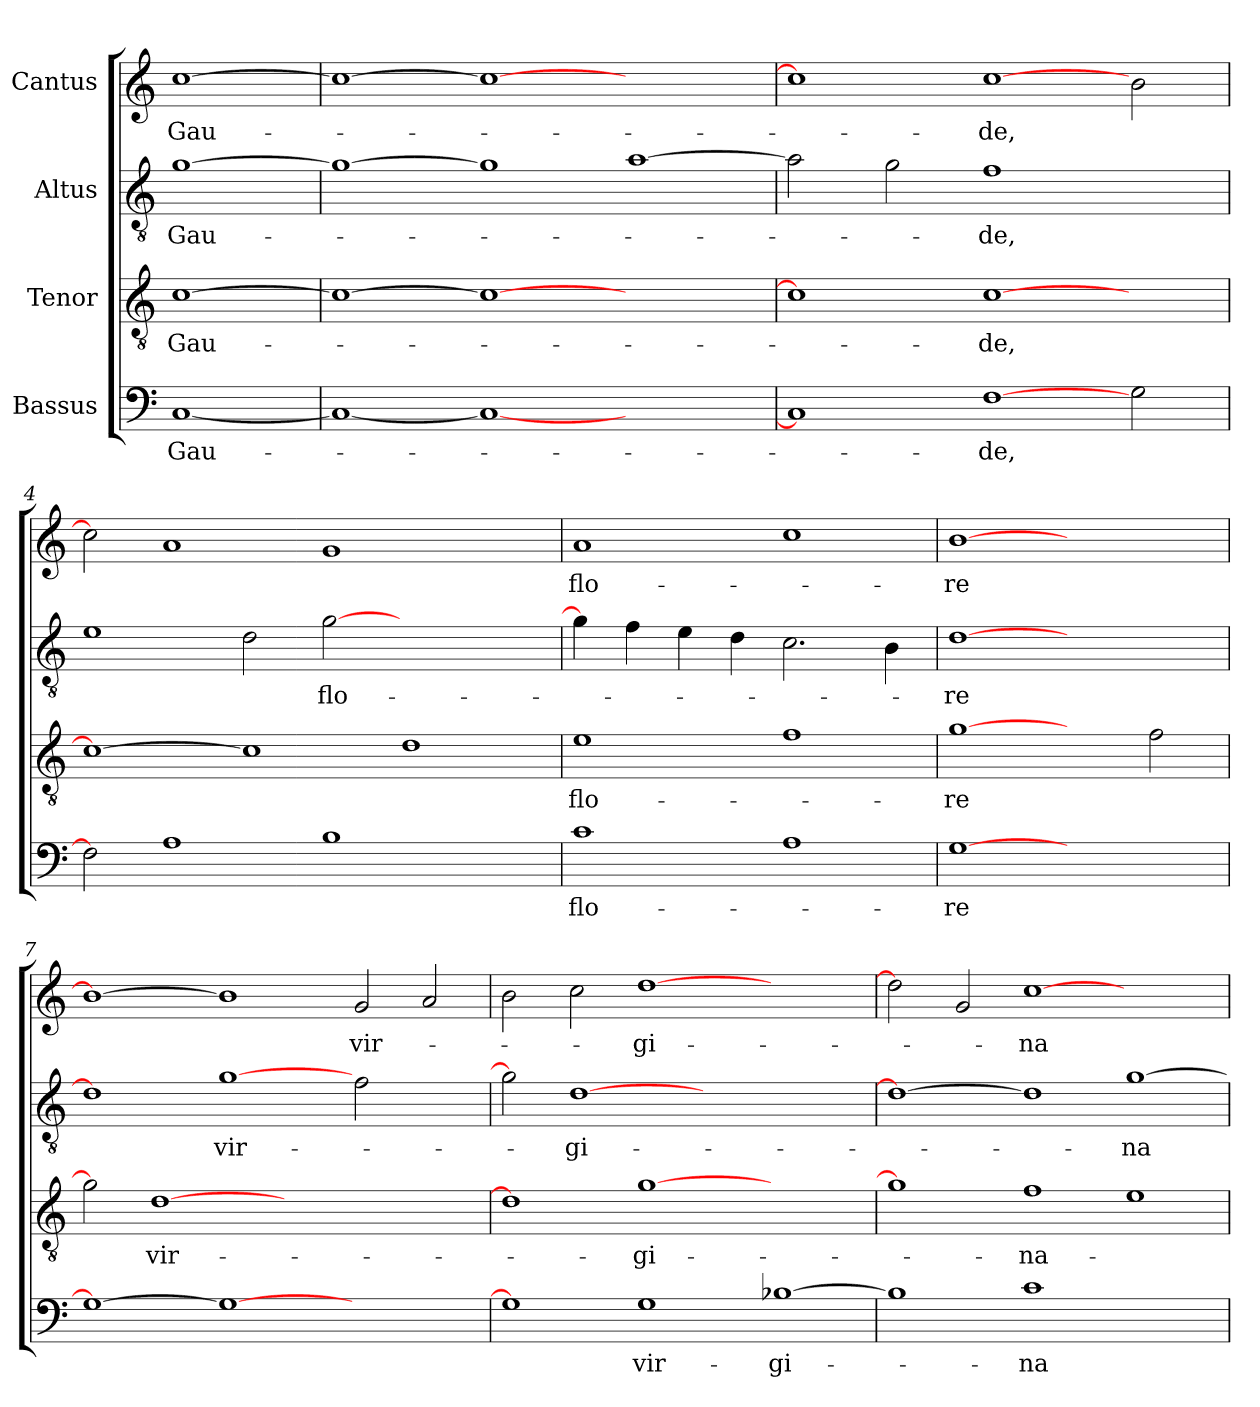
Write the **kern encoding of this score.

**kern	**text	**kern	**text	**kern	**text	**kern	**text
*part4	*part4	*part3	*part3	*part2	*part2	*part1	*part1
*staff4	*staff4	*staff3	*staff3	*staff2	*staff2	*staff1	*staff1
*I"Bassus	*	*I"Tenor	*	*I"Altus	*	*I"Cantus	*
*clefF4	*	*clefGv2	*	*clefGv2	*	*clefG2	*
*k[]	*	*k[]	*	*k[]	*	*k[]	*
*C:	*	*C:	*	*C:	*	*C:	*
=1	=1	=1	=1	=1	=1	=1	=1
[1C/	Gau-	[1c\	Gau-	[1g\	Gau-	[1cc\	Gau-
=2	=2	=2	=2	=2	=2	=2	=2
1C/_	.	1c\_	.	1g\_	.	1cc\_	.
1C/_	.	1c\_	.	1g\]	.	1cc\_	.
1ryy	.	1ryy	.	[1a\	.	1ryy	.
=3	=3	=3	=3	=3	=3	=3	=3
1C/]	.	1c\]	.	2a\]	.	1cc\]	.
.	.	.	.	2g\	.	.	.
[1F\	-de,	[1c\	-de,	1f\	-de,	[1cc\	-de,
2G\	.	2ryy	.	2ryy	.	2b\	.
=4	=4	=4	=4	=4	=4	=4	=4
2F\]	.	1c\_	.	1e\	.	2cc\]	.
1A\	.	.	.	.	.	1a/	.
.	.	1c\]	.	2d\	.	.	.
1B\	.	.	.	[2g\	flo-	1g/	.
.	.	1d\	.	1ryy	.	.	.
2ryy	.	.	.	.	.	2ryy	.
=5	=5	=5	=5	=5	=5	=5	=5
1c\	flo-	1e\	flo-	4g\]	.	1a/	flo-
.	.	.	.	4f\	.	.	.
.	.	.	.	4e\	.	.	.
.	.	.	.	4d\	.	.	.
1A\	.	1f\	.	2.c\	.	1cc\	.
.	.	.	.	4B\	.	.	.
=6	=6	=6	=6	=6	=6	=6	=6
[1G\	-re	[1g\	-re	[1d\	-re	[1b\	-re
1ryy	.	2ryy	.	1ryy	.	1ryy	.
.	.	2f\	.	.	.	.	.
!!LO:LB:g=z
=7	=7	=7	=7	=7	=7	=7	=7
1G\_	.	2g\]	.	1d\]	.	1b\_	.
.	.	[1d\	vir-	.	.	.	.
!	!	!	!	!	!LO:LY:i	!	!
1G\_	.	.	.	[1g\	vir-	1b\]	.
.	.	1.ryy	.	.	.	.	.
1ryy	.	.	.	2f\	.	2g/	vir-
.	.	.	.	2ryy	.	2a/	.
=8	=8	=8	=8	=8	=8	=8	=8
1G\]	.	1d\]	.	2g\]	.	2b\	.
!	!	!	!	!	!LO:LY:i	!	!
.	.	.	.	[1d\	-gi-	2cc\	.
!	!LO:LY:i	!	!	!	!	!	!
1G\	vir-	[1g\	-gi-	.	.	[1dd\	-gi-
.	.	.	.	1.ryy	.	.	.
!	!LO:LY:i	!	!	!	!	!	!
[1B-X\	-gi-	1ryy	.	.	.	1ryy	.
=9	=9	=9	=9	=9	=9	=9	=9
1B-\]	.	1g\]	.	1d\_	.	2dd\]	.
.	.	.	.	.	.	2g/	.
!	!LO:LY:i	!	!	!	!	!	!
1c\	-na-	1f\	-na-	1d\]	.	[1cc\	-na-
!	!	!	!	!	!LO:LY:i	!	!
1ryy	.	1e\	.	[1g\	-na-	1ryy	.
=	=	=	=	=	=	=	=
*-	*-	*-	*-	*-	*-	*-	*-
